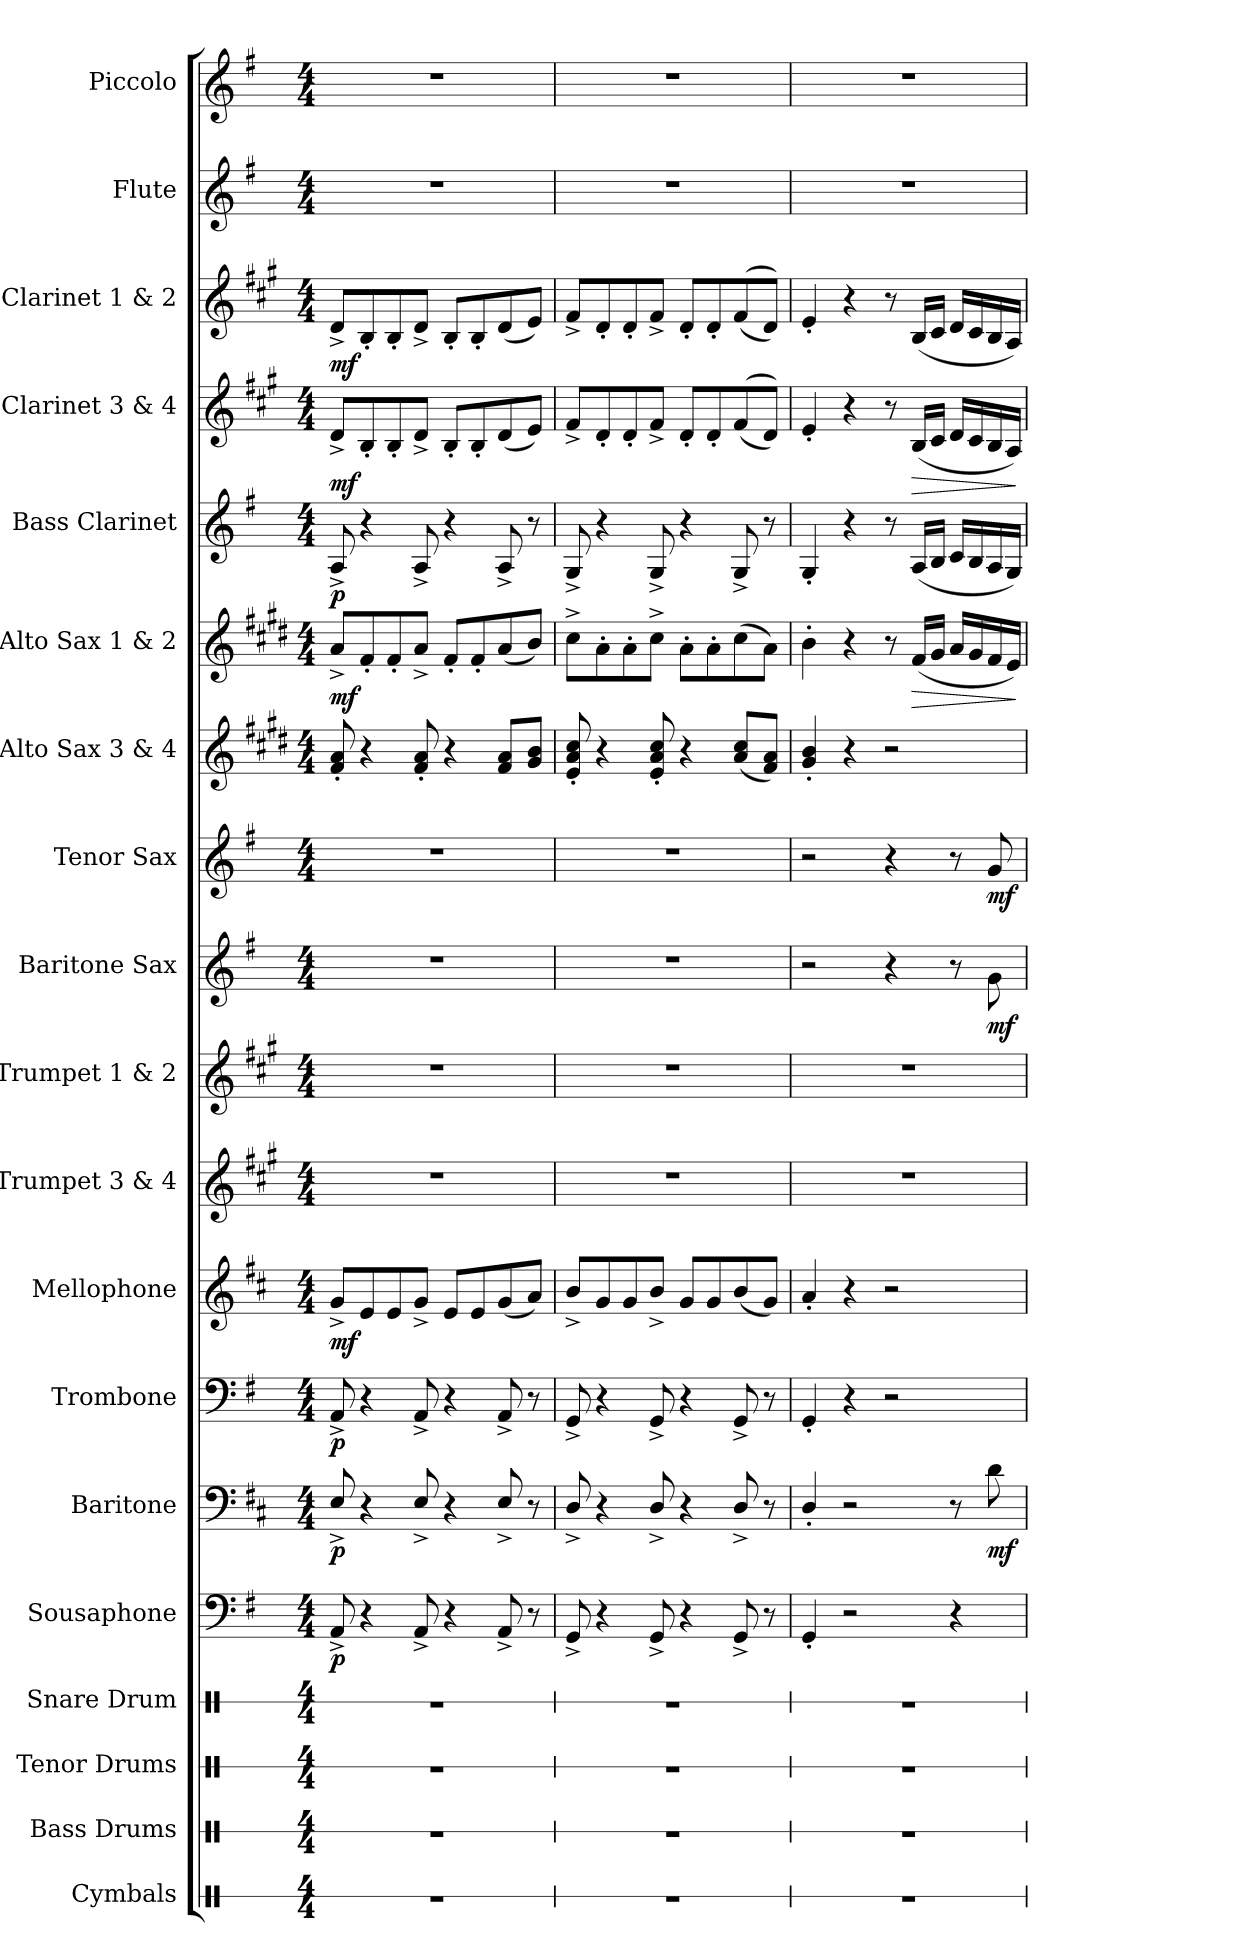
**kern	**kern	**kern	**kern	**kern	**dynam	**kern	**dynam	**kern	**dynam	**kern	**dynam	**kern	**kern	**kern	**dynam	**kern	**dynam	**kern	**dynam	**kern	**dynam	**kern	**dynam	**kern	**dynam	**kern	**dynam	**kern	**kern
*part19	*part18	*part17	*part16	*part15	*part15	*part14	*part14	*part13	*part13	*part12	*part12	*part11	*part10	*part9	*part9	*part8	*part8	*part7	*part7	*part6	*part6	*part5	*part5	*part4	*part4	*part3	*part3	*part2	*part1
*staff19	*staff18	*staff17	*staff16	*staff15	*staff15	*staff14	*staff14	*staff13	*staff13	*staff12	*staff12	*staff11	*staff10	*staff9	*staff9	*staff8	*staff8	*staff7	*staff7	*staff6	*staff6	*staff5	*staff5	*staff4	*staff4	*staff3	*staff3	*staff2	*staff1
*I"Cymbals	*I"Bass Drums	*I"Tenor Drums	*I"Snare Drum	*I"Sousaphone	*	*I"Baritone	*	*I"Trombone	*	*I"Mellophone	*	*I"Trumpet 3 &amp; 4	*I"Trumpet 1 &amp; 2	*I"Baritone Sax	*	*I"Tenor Sax	*	*I"Alto Sax 3 &amp; 4	*	*I"Alto Sax 1 &amp; 2	*	*I"Bass Clarinet	*	*I"Clarinet 3 &amp; 4	*	*I"Clarinet 1 &amp; 2	*	*I"Flute	*I"Piccolo
*I'Cym.	*I'B.D.	*I'T.D.	*I'S.D.	*	*	*I'Bar.	*	*I'Tbn.	*	*I'Mph.	*	*I'Tpt. 3&amp;4	*I'Tpt. 1&amp;2	*I'Bari. Sax.	*	*I'T. Sax.	*	*I'A. Sax. 3&amp;4	*	*I'A. Sax. 1&amp;2	*	*I'B. Cl.	*	*I'Cl. 3&amp;4	*	*I'Cl. 1&amp;2	*	*I'Fl.	*I'Picc.
*stria1	*stria1	*stria1	*stria1	*	*	*	*	*	*	*	*	*	*	*	*	*	*	*	*	*	*	*	*	*	*	*	*	*	*
*clefX	*clefX	*clefX	*clefX	*clefF4	*	*clefF4	*	*clefF4	*	*clefG2	*	*clefG2	*clefG2	*clefG2	*	*clefG2	*	*clefG2	*	*clefG2	*	*clefG2	*	*clefG2	*	*clefG2	*	*clefG2	*clefG2
*	*	*	*	*	*	*ITrd4c7	*	*	*	*ITrd4c7	*	*ITrd1c2	*ITrd1c2	*ITrd12c21	*	*ITrd8c14	*	*ITrd5c9	*	*ITrd5c9	*	*ITrd8c14	*	*ITrd1c2	*	*ITrd1c2	*	*	*ITrd-7c-12
*k[]	*k[]	*k[]	*k[]	*k[f#]	*	*k[f#]	*	*k[f#]	*	*k[f#]	*	*k[f#]	*k[f#]	*k[f#]	*	*k[f#]	*	*k[f#]	*	*k[f#]	*	*k[f#]	*	*k[f#]	*	*k[f#]	*	*k[f#]	*k[f#]
*M4/4	*M4/4	*M4/4	*M4/4	*M4/4	*	*M4/4	*	*M4/4	*	*M4/4	*	*M4/4	*M4/4	*M4/4	*	*M4/4	*	*M4/4	*	*M4/4	*	*M4/4	*	*M4/4	*	*M4/4	*	*M4/4	*M4/4
*MM142	*MM142	*MM142	*MM142	*MM142	*	*MM142	*	*MM142	*	*MM142	*	*MM142	*MM142	*MM142	*	*MM142	*	*MM142	*	*MM142	*	*MM142	*	*MM142	*	*MM142	*	*MM142	*MM142
=1	=1	=1	=1	=1	=1	=1	=1	=1	=1	=1	=1	=1	=1	=1	=1	=1	=1	=1	=1	=1	=1	=1	=1	=1	=1	=1	=1	=1	=1
!	!	!	!	!	!LO:DY:b	!	!LO:DY:b	!	!LO:DY:b	!	!LO:DY:b	!	!	!	!	!	!	!	!LO:DY:b	!	!	!	!	!	!	!	!	!	!
!	!	!	!	!	!	!	!	!	!	!	!	!	!	!	!	!	!	!	!LO:DY:n=1:b	!	!LO:DY:b	!	!LO:DY:b	!	!LO:DY:b	!	!LO:DY:b	!	!
1r	1r	1r	1r	8AA^/	p	8AA^/	p	8AA^/	p	8c^/L	mf	1r	1r	1r	.	1r	.	8A/' 8c/'	mp mp	8c^/L	mf	8AA^/	p	8c^/L	mf	8c^/L	mf	1r	1r
.	.	.	.	4r	.	4r	.	4r	.	8A/	.	.	.	.	.	.	.	4r	.	8A'/	.	4r	.	8A'/	.	8A'/	.	.	.
.	.	.	.	.	.	.	.	.	.	8A/	.	.	.	.	.	.	.	.	.	8A'/	.	.	.	8A'/	.	8A'/	.	.	.
.	.	.	.	8AA^/	.	8AA^/	.	8AA^/	.	8c^/J	.	.	.	.	.	.	.	8A/' 8c/'	.	8c^/J	.	8AA^/	.	8c^/J	.	8c^/J	.	.	.
.	.	.	.	4r	.	4r	.	4r	.	8A/L	.	.	.	.	.	.	.	4r	.	8A'/L	.	4r	.	8A'/L	.	8A'/L	.	.	.
.	.	.	.	.	.	.	.	.	.	8A/	.	.	.	.	.	.	.	.	.	8A'/	.	.	.	8A'/	.	8A'/	.	.	.
.	.	.	.	8AA^/	.	8AA^/	.	8AA^/	.	(<8c/	.	.	.	.	.	.	.	8A/ 8c/L	.	(<8c/	.	8AA^/	.	(<8c/	.	(<8c/	.	.	.
.	.	.	.	8r	.	8r	.	8r	.	8d/J)	.	.	.	.	.	.	.	8B/ 8d/J	.	8d/J)	.	8r	.	8d/J)	.	8d/J)	.	.	.
=2	=2	=2	=2	=2	=2	=2	=2	=2	=2	=2	=2	=2	=2	=2	=2	=2	=2	=2	=2	=2	=2	=2	=2	=2	=2	=2	=2	=2	=2
1r	1r	1r	1r	8GG^/	.	8GG^/	.	8GG^/	.	8e^/L	.	1r	1r	1r	.	1r	.	8G/' 8c/' 8e/'	.	8e^\L	.	8GG^/	.	8e^/L	.	8e^/L	.	1r	1r
.	.	.	.	4r	.	4r	.	4r	.	8c/	.	.	.	.	.	.	.	4r	.	8c'\	.	4r	.	8c'/	.	8c'/	.	.	.
.	.	.	.	.	.	.	.	.	.	8c/	.	.	.	.	.	.	.	.	.	8c'\	.	.	.	8c'/	.	8c'/	.	.	.
.	.	.	.	8GG^/	.	8GG^/	.	8GG^/	.	8e^/J	.	.	.	.	.	.	.	8G/' 8c/' 8e/'	.	8e^\J	.	8GG^/	.	8e^/J	.	8e^/J	.	.	.
.	.	.	.	4r	.	4r	.	4r	.	8c/L	.	.	.	.	.	.	.	4r	.	8c'\L	.	4r	.	8c'/L	.	8c'/L	.	.	.
.	.	.	.	.	.	.	.	.	.	8c/	.	.	.	.	.	.	.	.	.	8c'\	.	.	.	8c'/	.	8c'/	.	.	.
.	.	.	.	8GG^/	.	8GG^/	.	8GG^/	.	(<8e/	.	.	.	.	.	.	.	(<8c/ 8e/L	.	(>8e\	.	8GG^/	.	(<(<8e/	.	(<(<8e/	.	.	.
.	.	.	.	8r	.	8r	.	8r	.	8c/J)	.	.	.	.	.	.	.	8A/ 8c/J)	.	8c\J)	.	8r	.	8c/J))	.	8c/J))	.	.	.
=3	=3	=3	=3	=3	=3	=3	=3	=3	=3	=3	=3	=3	=3	=3	=3	=3	=3	=3	=3	=3	=3	=3	=3	=3	=3	=3	=3	=3	=3
1r	1r	1r	1r	4GG'/	.	4GG'/	.	4GG'/	.	4d'/	.	1r	1r	2r	.	2r	.	4B/' 4d/'	.	4d'\	.	4GG'/	.	4d'/	.	4d'/	.	1r	1r
.	.	.	.	2r	.	2r	.	4r	.	4r	.	.	.	.	.	.	.	4r	.	4r	.	4r	.	4r	.	4r	.	.	.
.	.	.	.	.	.	.	.	2r	.	2r	.	.	.	4r	.	4r	.	2r	.	8r	.	8r	.	8r	.	8r	.	.	.
!	!	!	!	!	!	!	!	!	!	!	!	!	!	!	!	!	!	!	!	!	!LO:HP:b	!	!	!	!LO:HP:b	!	!	!	!
.	.	.	.	.	.	.	.	.	.	.	.	.	.	.	.	.	.	.	.	(<16A/LL	>	(<16AA/LL	.	(<16A/LL	>	(<16A/LL	.	.	.
.	.	.	.	.	.	.	.	.	.	.	.	.	.	.	.	.	.	.	.	16B/JJ	.	16BB/JJ	.	16B/JJ	.	16B/JJ	.	.	.
.	.	.	.	4r	.	8r	.	.	.	.	.	.	.	8r	.	8r	.	.	.	16c/LL	.	16C/LL	.	16c/LL	.	16c/LL	.	.	.
.	.	.	.	.	.	.	.	.	.	.	.	.	.	.	.	.	.	.	.	16B/	.	16BB/	.	16B/	.	16B/	.	.	.
!	!	!	!	!	!	!	!LO:DY:b	!	!	!	!	!	!	!	!LO:DY:b	!	!LO:DY:b	!	!	!	!	!	!	!	!	!	!	!	!
.	.	.	.	.	.	8G\	mf	.	.	.	.	.	.	8G\	mf	8G/	mf	.	.	16A/	.	16AA/	.	16A/	.	16A/	.	.	.
.	.	.	.	.	.	.	.	.	.	.	.	.	.	.	.	.	.	.	.	16G/JJ)	.	16GG/JJ)	.	16G/JJ)	.	16G/JJ)	.	.	.
.	.	.	.	.	.	.	.	.	.	.	.	.	.	.	.	.	.	.	.	.	]	.	.	.	]	.	.	.	.
=	=	=	=	=	=	=	=	=	=	=	=	=	=	=	=	=	=	=	=	=	=	=	=	=	=	=	=	=	=
*-	*-	*-	*-	*-	*-	*-	*-	*-	*-	*-	*-	*-	*-	*-	*-	*-	*-	*-	*-	*-	*-	*-	*-	*-	*-	*-	*-	*-	*-
